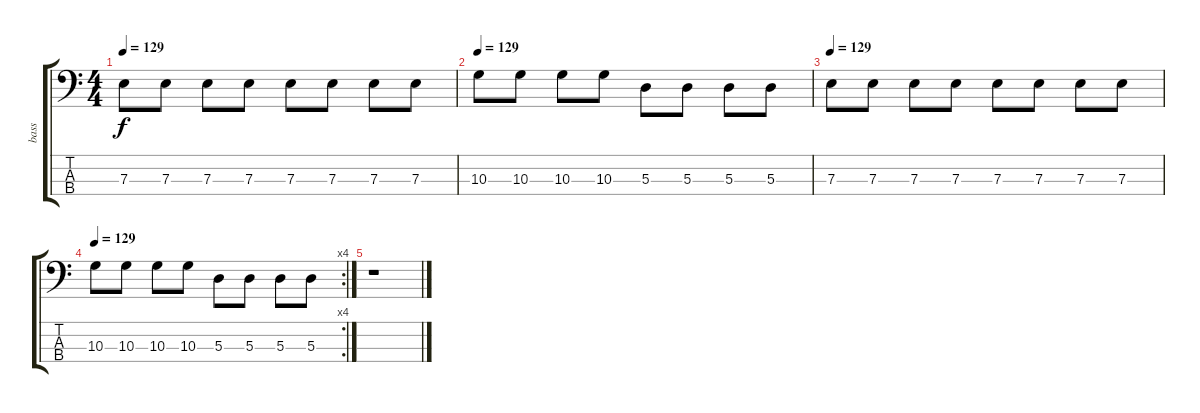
\track ("bass" "bass") {instrument electricbasspick}
\staff {score tabs}
\tuning (G2 D2 A1 E1) {hide}
\ts (4 4)
\tempo 129
\clef f4
\ks c
7.3.8{dy f} 7.3.8 7.3.8 7.3.8 7.3.8 7.3.8 7.3.8 7.3.8 |
\tempo 129
10.3.8 10.3.8 10.3.8 10.3.8 5.3.8 5.3.8 5.3.8 5.3.8 |
\tempo 129
7.3.8 7.3.8 7.3.8 7.3.8 7.3.8 7.3.8 7.3.8 7.3.8 |
\rc 4
\tempo 129
10.3.8 10.3.8 10.3.8 10.3.8 5.3.8 5.3.8 5.3.8 5.3.8 |
r.1
